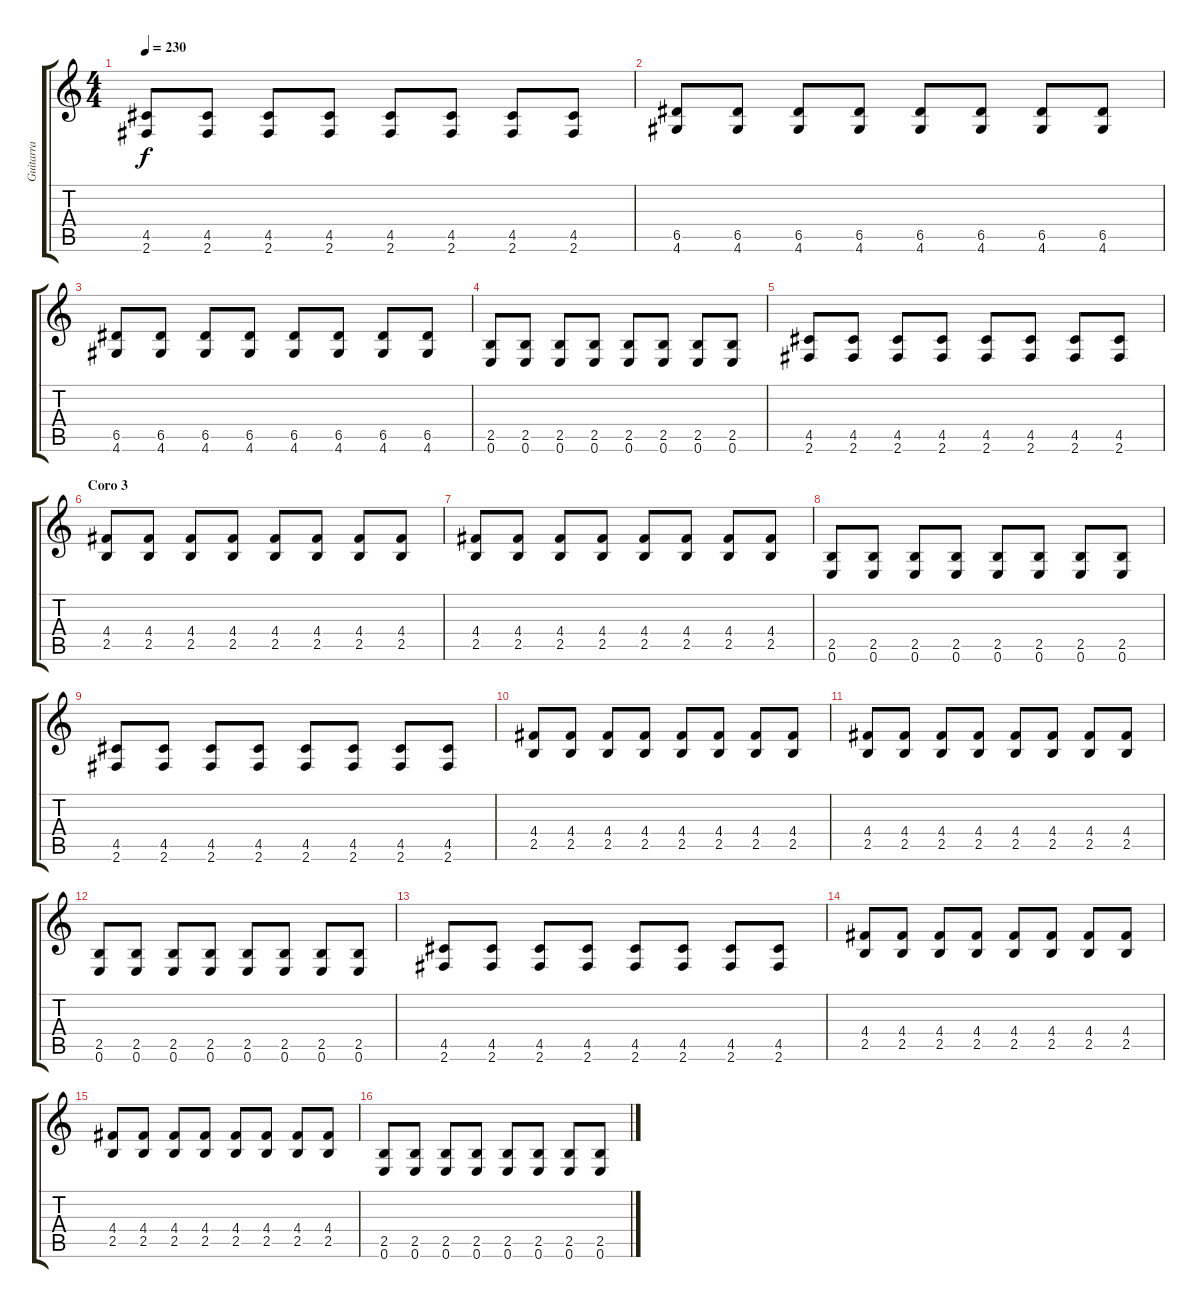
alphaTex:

\track ("Guitarra" "Guitarra") {instrument overdrivenguitar}
\staff {score tabs}
\tuning (E4 B3 G3 D3 A2 E2) {hide}
\ts (4 4)
\tempo 230
\clef g2
\ks c
(4.5 2.6).8{dy f} (4.5 2.6).8 (4.5 2.6).8 (4.5 2.6).8 (4.5 2.6).8 (4.5 2.6).8 (4.5 2.6).8 (4.5 2.6).8 |
(6.5 4.6).8 (6.5 4.6).8 (6.5 4.6).8 (6.5 4.6).8 (6.5 4.6).8 (6.5 4.6).8 (6.5 4.6).8 (6.5 4.6).8 |
(6.5 4.6).8 (6.5 4.6).8 (6.5 4.6).8 (6.5 4.6).8 (6.5 4.6).8 (6.5 4.6).8 (6.5 4.6).8 (6.5 4.6).8 |
(2.5 0.6).8 (2.5 0.6).8 (2.5 0.6).8 (2.5 0.6).8 (2.5 0.6).8 (2.5 0.6).8 (2.5 0.6).8 (2.5 0.6).8 |
(4.5 2.6).8 (4.5 2.6).8 (4.5 2.6).8 (4.5 2.6).8 (4.5 2.6).8 (4.5 2.6).8 (4.5 2.6).8 (4.5 2.6).8 |
\section ("" "Coro 3")
(4.4 2.5).8 (4.4 2.5).8 (4.4 2.5).8 (4.4 2.5).8 (4.4 2.5).8 (4.4 2.5).8 (4.4 2.5).8 (4.4 2.5).8 |
(4.4 2.5).8 (4.4 2.5).8 (4.4 2.5).8 (4.4 2.5).8 (4.4 2.5).8 (4.4 2.5).8 (4.4 2.5).8 (4.4 2.5).8 |
(2.5 0.6).8 (2.5 0.6).8 (2.5 0.6).8 (2.5 0.6).8 (2.5 0.6).8 (2.5 0.6).8 (2.5 0.6).8 (2.5 0.6).8 |
(4.5 2.6).8 (4.5 2.6).8 (4.5 2.6).8 (4.5 2.6).8 (4.5 2.6).8 (4.5 2.6).8 (4.5 2.6).8 (4.5 2.6).8 |
(4.4 2.5).8 (4.4 2.5).8 (4.4 2.5).8 (4.4 2.5).8 (4.4 2.5).8 (4.4 2.5).8 (4.4 2.5).8 (4.4 2.5).8 |
(4.4 2.5).8 (4.4 2.5).8 (4.4 2.5).8 (4.4 2.5).8 (4.4 2.5).8 (4.4 2.5).8 (4.4 2.5).8 (4.4 2.5).8 |
(2.5 0.6).8 (2.5 0.6).8 (2.5 0.6).8 (2.5 0.6).8 (2.5 0.6).8 (2.5 0.6).8 (2.5 0.6).8 (2.5 0.6).8 |
(4.5 2.6).8 (4.5 2.6).8 (4.5 2.6).8 (4.5 2.6).8 (4.5 2.6).8 (4.5 2.6).8 (4.5 2.6).8 (4.5 2.6).8 |
(4.4 2.5).8 (4.4 2.5).8 (4.4 2.5).8 (4.4 2.5).8 (4.4 2.5).8 (4.4 2.5).8 (4.4 2.5).8 (4.4 2.5).8 |
(4.4 2.5).8 (4.4 2.5).8 (4.4 2.5).8 (4.4 2.5).8 (4.4 2.5).8 (4.4 2.5).8 (4.4 2.5).8 (4.4 2.5).8 |
(2.5 0.6).8 (2.5 0.6).8 (2.5 0.6).8 (2.5 0.6).8 (2.5 0.6).8 (2.5 0.6).8 (2.5 0.6).8 (2.5 0.6).8
